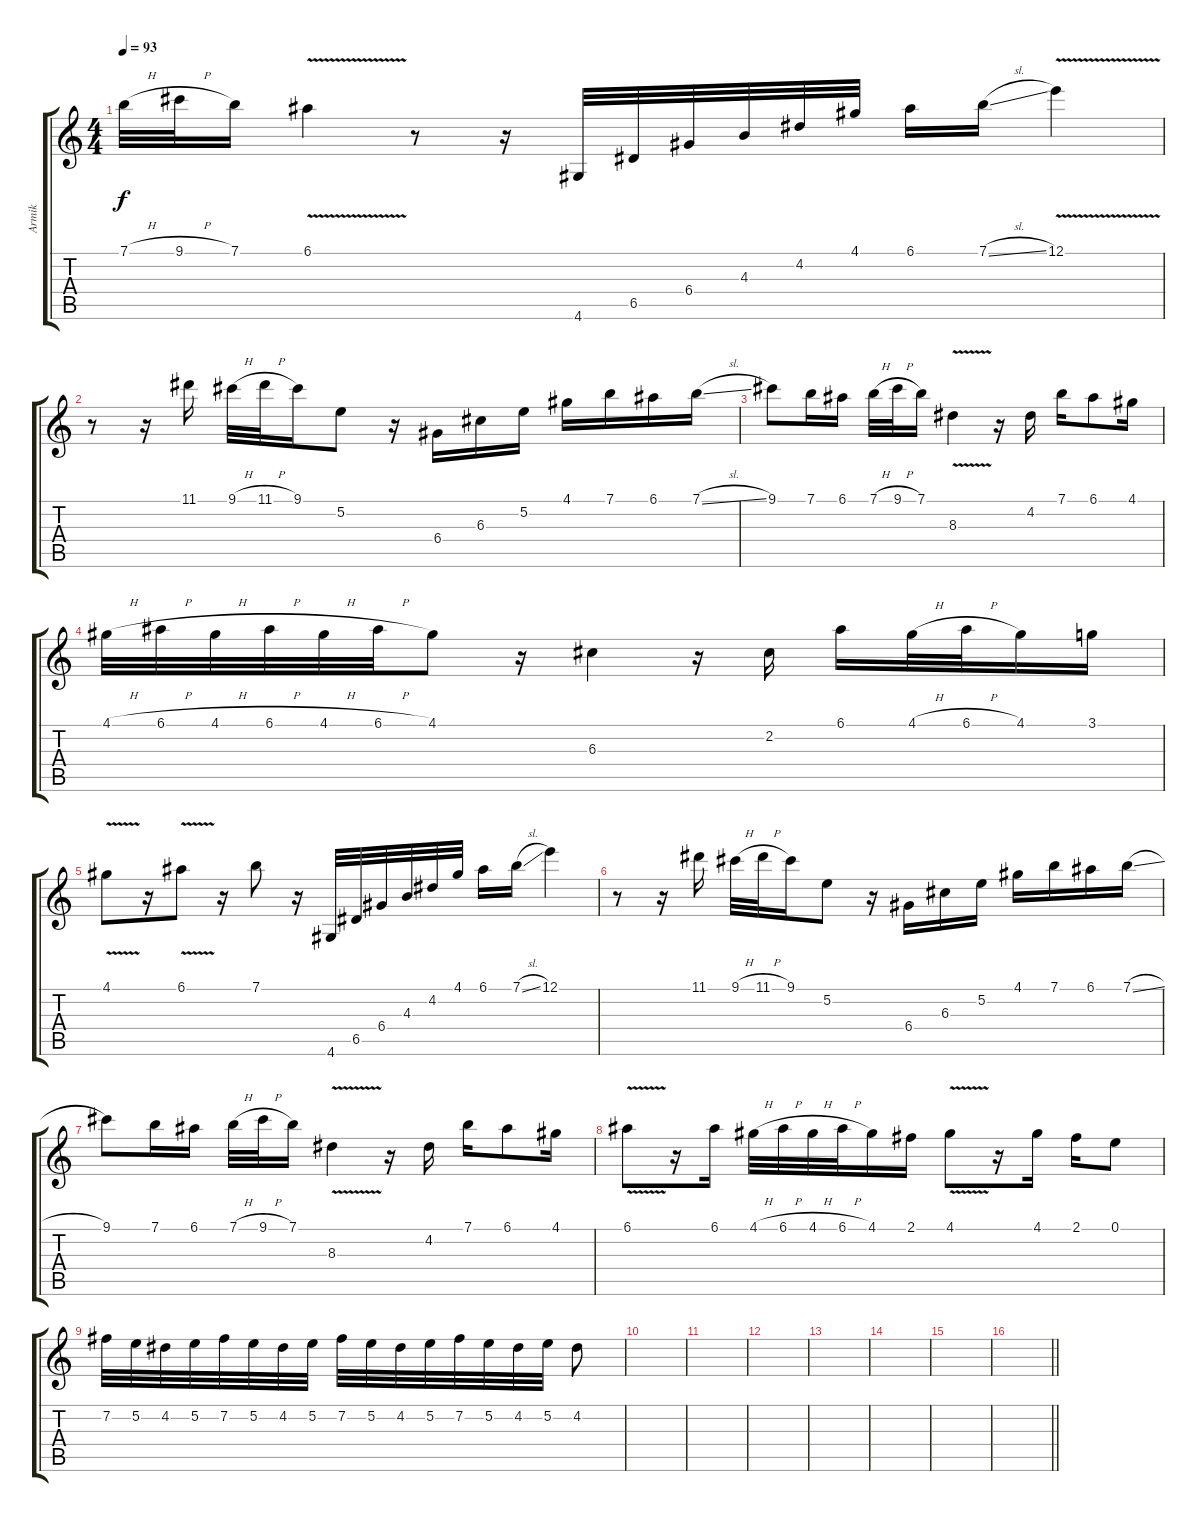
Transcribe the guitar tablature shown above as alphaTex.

\track ("Armik" "Armik") {solo instrument acousticguitarnylon}
\staff {score tabs}
\tuning (E4 B3 G3 D3 A2 E2) {hide}
\ts (4 4)
\tempo 93
\clef g2
\ks c
7.1{h}.32{dy f} 9.1{h}.32 7.1.16 6.1{v}.4 r.8 r.16 4.6.32 6.5.32 6.4.32 4.3.32 4.2.32 4.1.32 6.1.16 7.1{sl}.16 12.1{v}.4 |
r.8 r.16 11.1.16 9.1{h}.32 11.1{h}.32 9.1.16 5.2.8 r.16 6.4.16 6.3.16 5.2.16 4.1.16 7.1.16 6.1.16 7.1{sl}.16 |
9.1.8 7.1.16 6.1.16 7.1{h}.32 9.1{h}.32 7.1.16 8.3{v}.4 r.16 4.2.16 7.1.16 6.1.8 4.1.16 |
4.1{h}.32 6.1{h}.32 4.1{h}.32 6.1{h}.32 4.1{h}.32 6.1{h}.32 4.1.8 r.16 6.3.4 r.16 2.2.16 6.1.16 4.1{h}.32 6.1{h}.32 4.1.16 3.1.16 |
4.1{v}.8 r.16 6.1{v}.8 r.16 7.1.8 r.16 4.6.32 6.5.32 6.4.32 4.3.32 4.2.32 4.1.32 6.1.16 7.1{sl}.16 12.1.4 |
r.8 r.16 11.1.16 9.1{h}.32 11.1{h}.32 9.1.16 5.2.8 r.16 6.4.16 6.3.16 5.2.16 4.1.16 7.1.16 6.1.16 7.1{sl}.16 |
9.1.8 7.1.16 6.1.16 7.1{h}.32 9.1{h}.32 7.1.16 8.3{v}.4 r.16 4.2.16 7.1.16 6.1.8 4.1.16 |
6.1{v}.8 r.16 6.1.16 4.1{h}.32 6.1{h}.32 4.1{h}.32 6.1{h}.32 4.1.16 2.1.16 4.1{v}.8 r.16 4.1.16 2.1.16 0.1.8 |
7.2.32 5.2.32 4.2.32 5.2.32 7.2.32 5.2.32 4.2.32 5.2.32 7.2.32 5.2.32 4.2.32 5.2.32 7.2.32 5.2.32 4.2.32 5.2.32 4.2.8 |
|
|
|
|
|
|
\barLineRight lightlight
